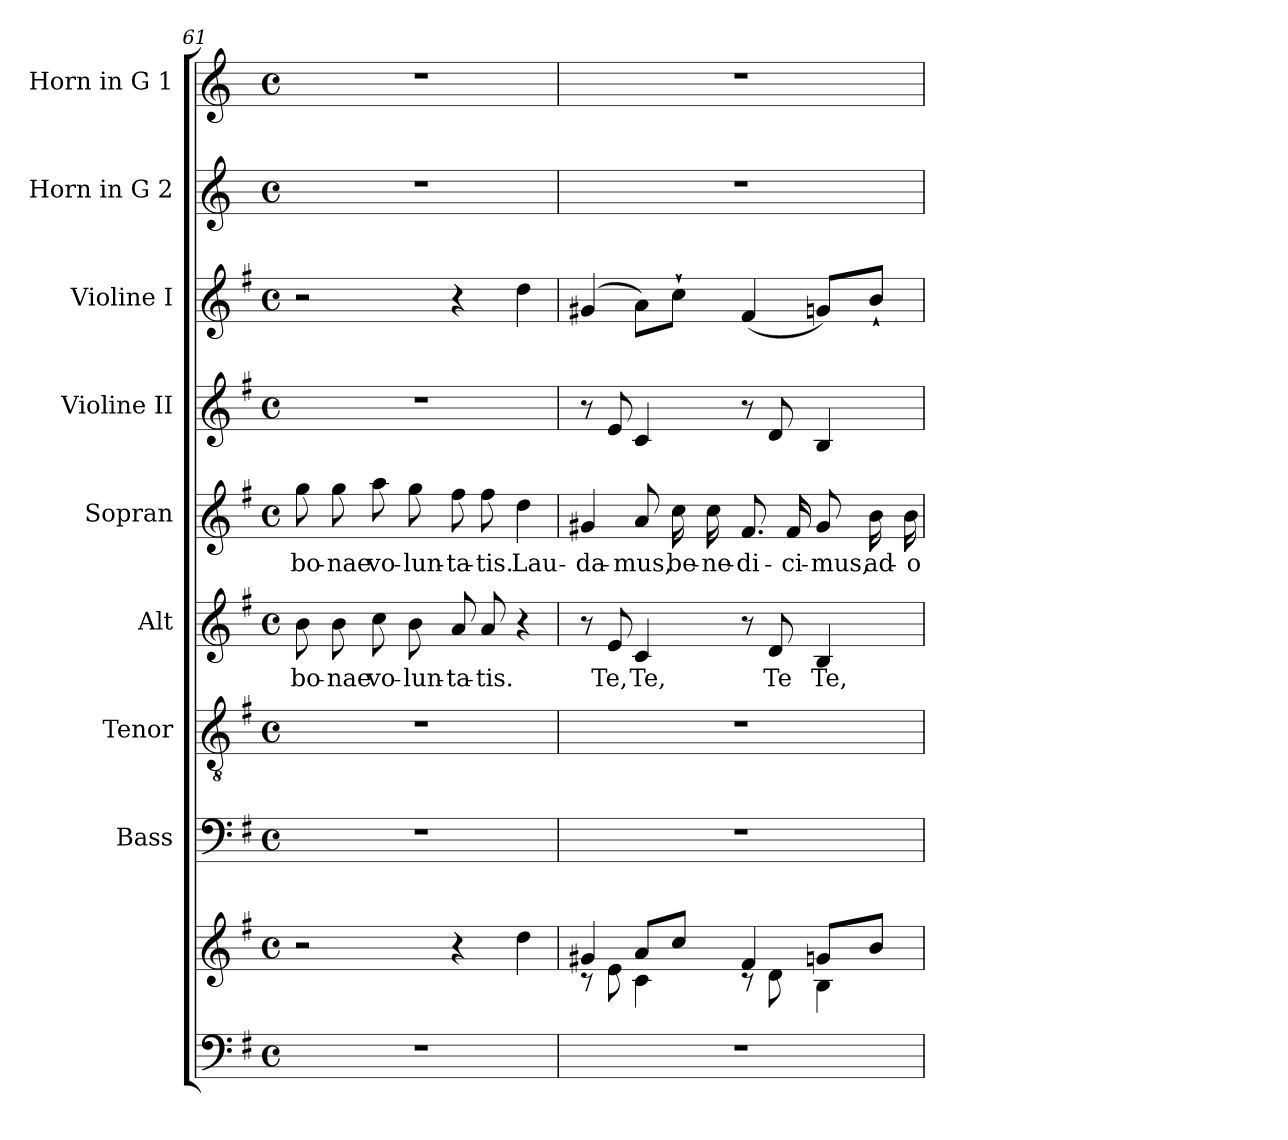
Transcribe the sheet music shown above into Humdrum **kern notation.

**kern	**kern	**kern	**kern	**kern	**text	**kern	**text	**kern	**kern	**kern	**kern
*part9	*part9	*part8	*part7	*part6	*part6	*part5	*part5	*part4	*part3	*part2	*part1
*staff10	*staff9	*staff8	*staff7	*staff6	*staff6	*staff5	*staff5	*staff4	*staff3	*staff2	*staff1
*	*	*I"Bass	*I"Tenor	*I"Alt	*	*I"Sopran	*	*I"Violine II	*I"Violine I	*I"Horn in G 2	*I"Horn in G 1
*	*	*I'B.	*I'T.	*I'A.	*	*I'S.	*	*I'Vl. II	*I'Vl. I	*	*
!!LO:LB:g=z
*clefF4	*clefG2	*clefF4	*clefGv2	*clefG2	*	*clefG2	*	*clefG2	*clefG2	*clefG2	*clefG2
*	*	*	*	*	*	*	*	*	*	*ITrd3c5	*ITrd3c5
*k[f#]	*k[f#]	*k[f#]	*k[f#]	*k[f#]	*	*k[f#]	*	*k[f#]	*k[f#]	*k[f#]	*k[f#]
*G:	*G:	*G:	*G:	*G:	*	*G:	*	*G:	*G:	*G:	*G:
*M4/4	*M4/4	*M4/4	*M4/4	*M4/4	*	*M4/4	*	*M4/4	*M4/4	*M4/4	*M4/4
*met(c)	*met(c)	*met(c)	*met(c)	*met(c)	*	*met(c)	*	*met(c)	*met(c)	*met(c)	*met(c)
=61	=61	=61	=61	=61	=61	=61	=61	=61	=61	=61	=61
!	!	!	!	!	!LO:LY:b	!	!LO:LY:b	!	!	!	!
1r	2r	1r	1r	8b\	bo-	8gg\	bo-	1r	2r	1r	1r
!	!	!	!	!	!LO:LY:b	!	!LO:LY:b	!	!	!	!
.	.	.	.	8b\	-nae	8gg\	-nae	.	.	.	.
!	!	!	!	!	!LO:LY:b	!	!LO:LY:b	!	!	!	!
.	.	.	.	8cc\	vo-	8aa\	vo-	.	.	.	.
!	!	!	!	!	!LO:LY:b	!	!LO:LY:b	!	!	!	!
.	.	.	.	8b\	-lun-	8gg\	-lun-	.	.	.	.
!	!	!	!	!	!LO:LY:b	!	!LO:LY:b	!	!	!	!
.	4r	.	.	8a/	-ta-	8ff#\	-ta-	.	4r	.	.
!	!	!	!	!	!LO:LY:b	!	!LO:LY:b	!	!	!	!
.	.	.	.	8a/	-tis.	8ff#\	-tis.	.	.	.	.
!	!	!	!	!	!	!	!LO:LY:b	!	!	!	!
.	4dd\	.	.	4r	.	4dd\	Lau-	.	4dd\	.	.
=62	=62	=62	=62	=62	=62	=62	=62	=62	=62	=62	=62
*	*^	*	*	*	*	*	*	*	*	*	*
!	!	!	!	!	!	!	!	!LO:LY:b	!	!	!	!
1r	4g#X/	8rc	1r	1r	8r	.	4g#X/	-da-	8r	(4g#X/	1r	1r
!	!	!	!	!	!	!LO:LY:b	!	!	!	!	!	!
.	.	8e\	.	.	8e/	Te,	.	.	8e/	.	.	.
!	!	!	!	!	!	!LO:LY:b	!	!LO:LY:b	!	!	!	!
.	8a/L	4c\	.	.	4c/	Te,	8a/	-mus,	4c/	8a\L)	.	.
!	!	!	!	!	!	!	!	!LO:LY:b	!	!	!	!
.	8cc/J	.	.	.	.	.	16cc\	be-	.	8cc`>\J	.	.
!	!	!	!	!	!	!	!	!LO:LY:b	!	!	!	!
.	.	.	.	.	.	.	16cc\	-ne-	.	.	.	.
!	!	!	!	!	!	!	!	!LO:LY:b	!	!	!	!
.	4f#/	8rc	.	.	8r	.	8.f#/	-di-	8r	(<4f#/	.	.
!	!	!	!	!	!	!LO:LY:b	!	!	!	!	!	!
.	.	8d\	.	.	8d/	Te	.	.	8d/	.	.	.
!	!	!	!	!	!	!	!	!LO:LY:b	!	!	!	!
.	.	.	.	.	.	.	16f#/	-ci-	.	.	.	.
!	!	!	!	!	!	!LO:LY:b	!	!LO:LY:b	!	!	!	!
.	8gn/L	4B\	.	.	4B/	Te,	8g#/	-mus,	4B/	8gn/L)	.	.
!	!	!	!	!	!	!	!	!LO:LY:b	!	!	!	!
.	8b/J	.	.	.	.	.	16b\	ad-	.	8b`</J	.	.
!	!	!	!	!	!	!	!	!LO:LY:b	!	!	!	!
.	.	.	.	.	.	.	16b\	-o-	.	.	.	.
*	*v	*v	*	*	*	*	*	*	*	*	*	*
=	=	=	=	=	=	=	=	=	=	=	=
*-	*-	*-	*-	*-	*-	*-	*-	*-	*-	*-	*-
